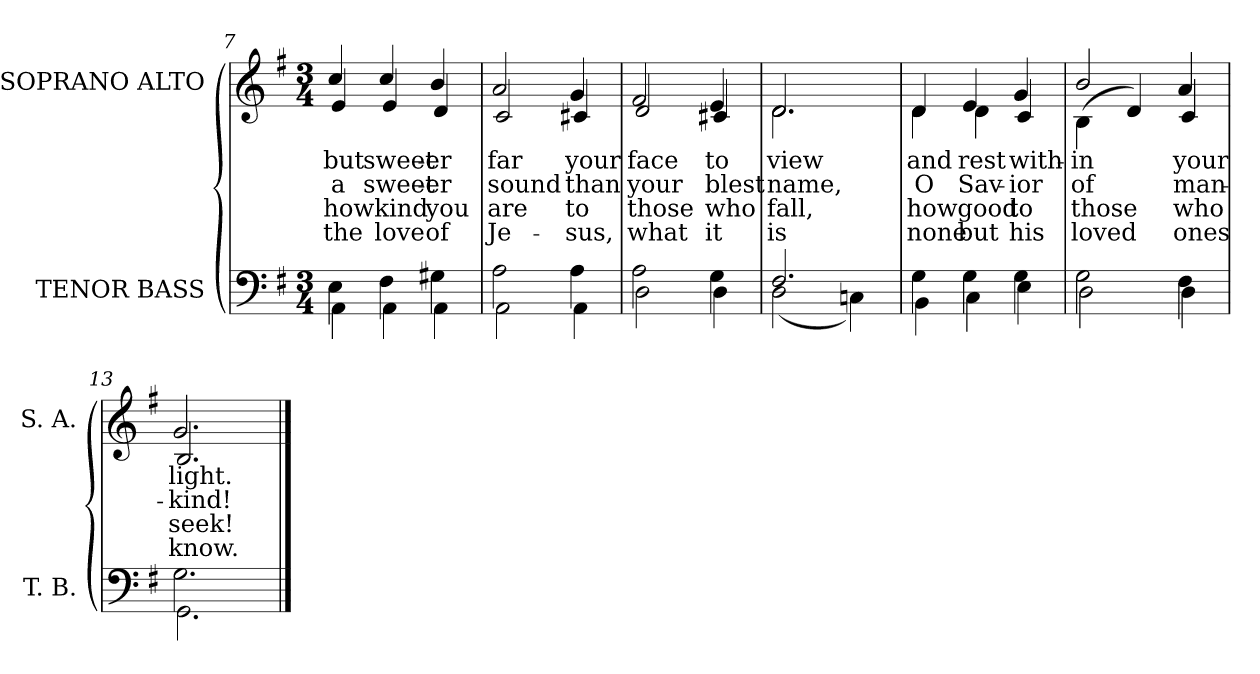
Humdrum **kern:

**kern	**kern	**text	**text	**text	**text
*part2	*part1	*part1	*part1	*part1	*part1
*staff2	*staff1	*staff1	*staff1	*staff1	*staff1
*I"TENOR BASS	*I"SOPRANO ALTO	*	*	*	*
*I'T. B.	*I'S. A.	*	*	*	*
!!LO:LB:g=z
*clefF4	*clefG2	*	*	*	*
*k[f#]	*k[f#]	*	*	*	*
*G:	*G:	*	*	*	*
*M3/4	*M3/4	*	*	*	*
=7	=7	=7	=7	=7	=7
*^	*	*	*	*	*
!	!	!	!LO:LY:b:color=#000000	!LO:LY:b:color=#000000	!LO:LY:b:color=#000000	!LO:LY:b:color=#000000
*	*	*^	*	*	*	*
4Ei\	4AAi\	4cci/	4ei/	but	a	how	the
!	!	!	!	!LO:LY:b:color=#000000	!LO:LY:b:color=#000000	!LO:LY:b:color=#000000	!LO:LY:b:color=#000000
4F#i\	4AAi\	4cci/	4ei/	sweet-	sweet-	kind	love
!	!	!	!	!LO:LY:b:color=#000000	!LO:LY:b:color=#000000	!LO:LY:b:color=#000000	!LO:LY:b:color=#000000
4G#Xi\	4AAi\	4bi/	4di/	-er	-er	you	of
=8	=8	=8	=8	=8	=8	=8	=8
!	!	!	!	!LO:LY:b:color=#000000	!LO:LY:b:color=#000000	!LO:LY:b:color=#000000	!LO:LY:b:color=#000000
2Ai\	2AAi\	2ai/	2ci/	far	sound	are	Je-
!	!	!	!	!LO:LY:b:color=#000000	!LO:LY:b:color=#000000	!LO:LY:b:color=#000000	!LO:LY:b:color=#000000
4Ai\	4AAi\	4gi/	4c#Xi/	your	than	to	-sus,
=9	=9	=9	=9	=9	=9	=9	=9
!	!	!	!	!LO:LY:b:color=#000000	!LO:LY:b:color=#000000	!LO:LY:b:color=#000000	!LO:LY:b:color=#000000
2Ai\	2Di\	2f#i/	2di/	face	your	those	what
!	!	!	!	!LO:LY:b:color=#000000	!LO:LY:b:color=#000000	!LO:LY:b:color=#000000	!LO:LY:b:color=#000000
4Gi\	4Di\	4ei/	4c#Xi/	to	blest	who	it
=10	=10	=10	=10	=10	=10	=10	=10
!	!	!	!	!LO:LY:b:color=#000000	!LO:LY:b:color=#000000	!LO:LY:b:color=#000000	!LO:LY:b:color=#000000
2.F#i/	(2Di\	2.di/	2.di\	view	name,	fall,	is
.	4Cni\)	.	.	.	.	.	.
=11	=11	=11	=11	=11	=11	=11	=11
!	!	!	!	!LO:LY:b:color=#000000	!LO:LY:b:color=#000000	!LO:LY:b:color=#000000	!LO:LY:b:color=#000000
4Gi\	4BBi\	4di/	4di\	and	O	how	none
!	!	!	!	!LO:LY:b:color=#000000	!LO:LY:b:color=#000000	!LO:LY:b:color=#000000	!LO:LY:b:color=#000000
4Gi\	4Ci\	4ei/	4di\	rest	Sav-	good	but
!	!	!	!	!LO:LY:b:color=#000000	!LO:LY:b:color=#000000	!LO:LY:b:color=#000000	!LO:LY:b:color=#000000
4Gi\	4Ei\	4gi/	4ci/	with-	-ior	to	his
=12	=12	=12	=12	=12	=12	=12	=12
!	!	!	!	!LO:LY:b:color=#000000	!LO:LY:b:color=#000000	!LO:LY:b:color=#000000	!LO:LY:b:color=#000000
2Gi\	2Di\	2bi/	(4Bi\	-in	of	those	loved
.	.	.	4di/)	.	.	.	.
!	!	!	!	!LO:LY:b:color=#000000	!LO:LY:b:color=#000000	!LO:LY:b:color=#000000	!LO:LY:b:color=#000000
4F#i\	4Di\	4ai/	4ci/	your	man-	who	ones
=13	=13	=13	=13	=13	=13	=13	=13
!	!	!	!	!LO:LY:b:color=#000000	!LO:LY:b:color=#000000	!LO:LY:b:color=#000000	!LO:LY:b:color=#000000
2.Gi\	2.GGi\	2.gi/	2.Bi/	light.	-kind!	seek!	know.
*v	*v	*	*	*	*	*	*
*	*v	*v	*	*	*	*
==	==	==	==	==	==
*-	*-	*-	*-	*-	*-
